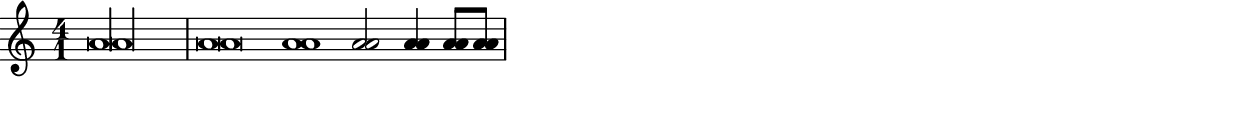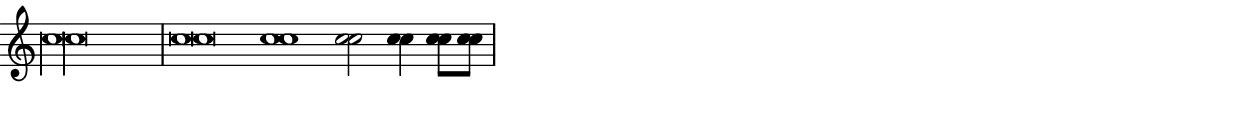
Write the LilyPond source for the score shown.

%% Generated by lilypond-book
%% Options: [exampleindent=10.16\mm,indent=0\mm,line-width=160\mm]
\include "lilypond-book-preamble.ly"


% ****************************************************************
% Start cut-&-pastable-section
% ****************************************************************



\paper {
  indent = 0\mm
  line-width = 160\mm
  % offset the left padding, also add 1mm as lilypond creates cropped
  % images with a little space on the right
  line-width = #(- line-width (* mm  3.000000) (* mm 1))
}

\layout {
  
}





% ****************************************************************
% ly snippet:
% ****************************************************************
\sourcefilename "/home/gub/NewGub/gub/target/linux-x86/src/lilypond-git.sv.gnu.org--lilypond.git-release-unstable/input/regression/monochords.ly"
\sourcefileline 0
\version "2.19.21"

\header { texidoc = "
Whole notes in a monochord must be properly offset so that the heads just
touch each other.  On the other hand, a stem should touch both notes.
" }

\relative {
  \time 4/1
  <a' a>\longa \breve 1 2 4 8 8 \break
  <c c>\longa \breve 1 2 4 8 8
}

\paper {
  ragged-right = ##t
}



% ****************************************************************
% end ly snippet
% ****************************************************************
